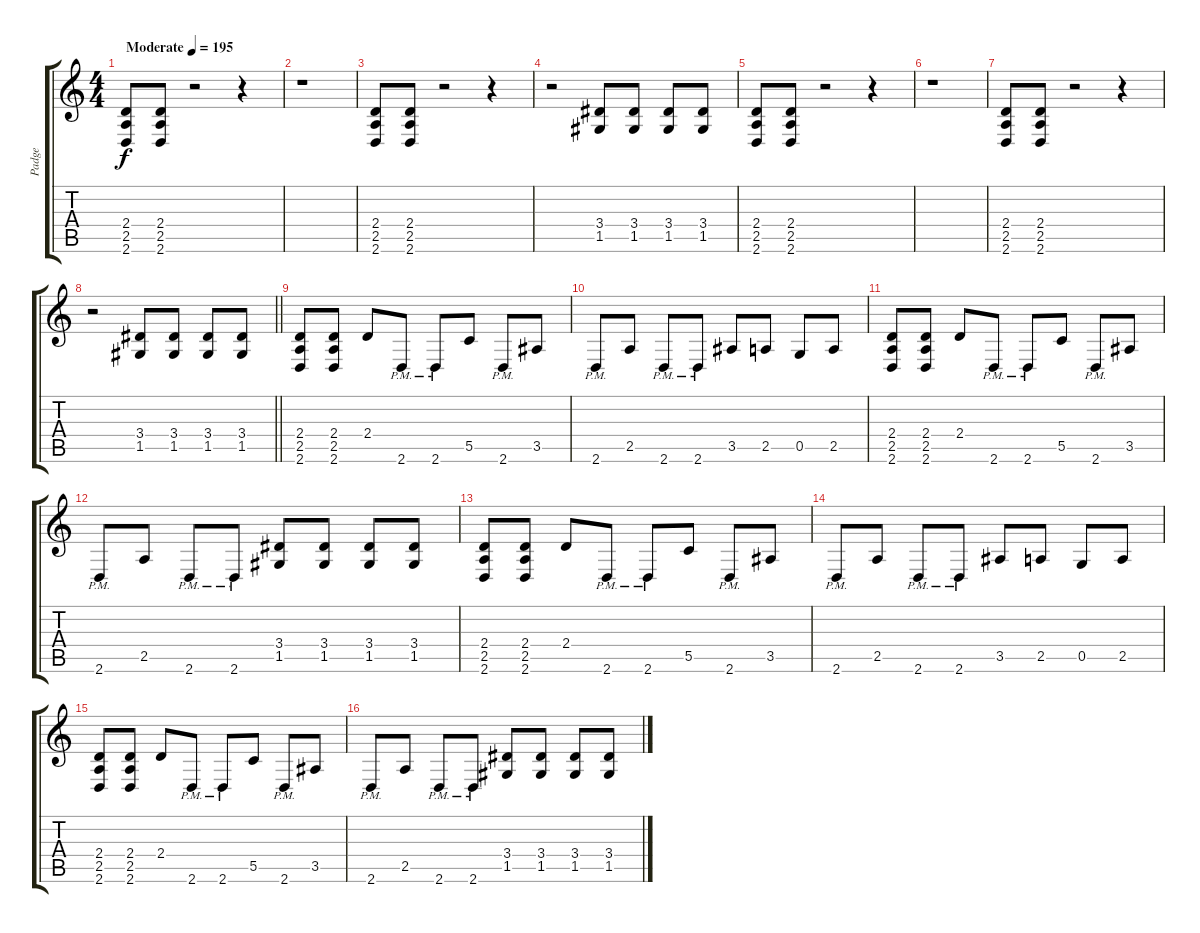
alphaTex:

\track ("Padge" "Padge") {instrument distortionguitar}
\staff {score tabs}
\tuning (D4 A3 F3 C3 G2 C2) {hide}
\ts (4 4)
\tempo (195 "Moderate")
\clef g2
\ks c
(2.4 2.5 2.6).8{dy f instrument distortionguitar} (2.4 2.5 2.6).8 r.2 r.4 |
r.1 |
(2.4 2.5 2.6).8 (2.4 2.5 2.6).8 r.2 r.4 |
r.2 (3.4 1.5).8 (3.4 1.5).8 (3.4 1.5).8 (3.4 1.5).8 |
(2.4 2.5 2.6).8 (2.4 2.5 2.6).8 r.2 r.4 |
r.1 |
(2.4 2.5 2.6).8 (2.4 2.5 2.6).8 r.2 r.4 |
\barLineRight lightlight
r.2 (3.4 1.5).8 (3.4 1.5).8 (3.4 1.5).8 (3.4 1.5).8 |
(2.4 2.5 2.6).8 (2.4 2.5 2.6).8 2.4.8 2.6{pm}.8 2.6{pm}.8 5.5.8 2.6{pm}.8 3.5.8 |
2.6{pm}.8 2.5.8 2.6{pm}.8 2.6{pm}.8 3.5.8 2.5.8 0.5.8 2.5.8 |
(2.4 2.5 2.6).8 (2.4 2.5 2.6).8 2.4.8 2.6{pm}.8 2.6{pm}.8 5.5.8 2.6{pm}.8 3.5.8 |
2.6{pm}.8 2.5.8 2.6{pm}.8 2.6{pm}.8 (3.4 1.5).8 (3.4 1.5).8 (3.4 1.5).8 (3.4 1.5).8 |
(2.4 2.5 2.6).8 (2.4 2.5 2.6).8 2.4.8 2.6{pm}.8 2.6{pm}.8 5.5.8 2.6{pm}.8 3.5.8 |
2.6{pm}.8 2.5.8 2.6{pm}.8 2.6{pm}.8 3.5.8 2.5.8 0.5.8 2.5.8 |
(2.4 2.5 2.6).8 (2.4 2.5 2.6).8 2.4.8 2.6{pm}.8 2.6{pm}.8 5.5.8 2.6{pm}.8 3.5.8 |
2.6{pm}.8 2.5.8 2.6{pm}.8 2.6{pm}.8 (3.4 1.5).8 (3.4 1.5).8 (3.4 1.5).8 (3.4 1.5).8
